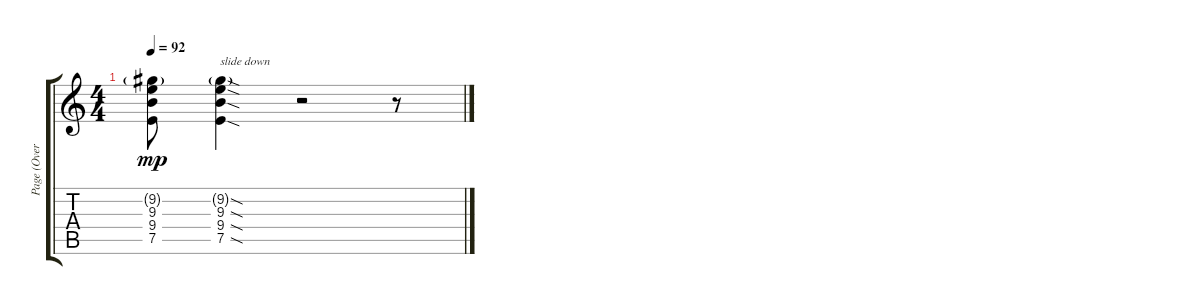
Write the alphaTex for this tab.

\track ("Page (Overdriven Guitar)" "Page (Over") {instrument overdrivenguitar}
\staff {score tabs}
\tuning (E4 B3 G3 D3 A2 E2) {hide}
\ts (4 4)
\tempo 92
\clef g2
\ks c
(9.2{g} 9.3 9.4 7.5).8{dy mp} (9.2{sod g} 9.3{sod} 9.4{sod} 7.5{sod}).4{txt "slide down"} r.2 r.8
